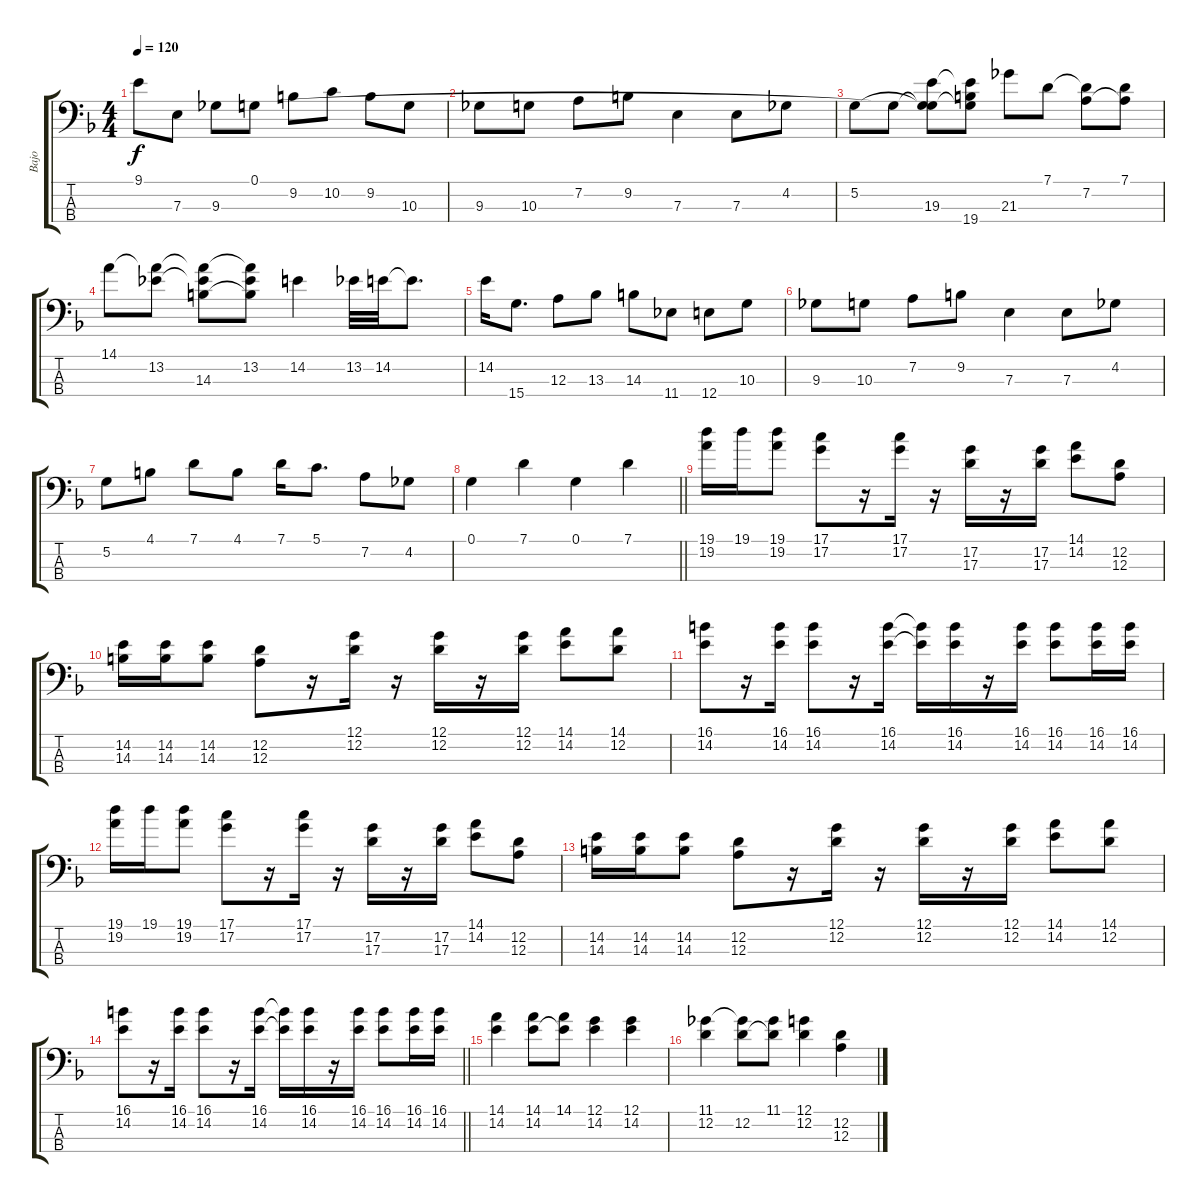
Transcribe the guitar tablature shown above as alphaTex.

\track ("Bajo" "Bajo") {instrument electricbassfinger}
\staff {score tabs}
\tuning (G2 D2 A1 E1) {hide}
\ts (4 4)
\tempo 120
\clef f4
\ks dminor
9.1.8{dy f volume 14 balance 8 instrument electricbassfinger} 7.3.8 9.3.8 0.1.8 9.2.8 10.2.8 9.2.8 10.3.8 |
9.3.8 10.3.8 7.2.8 9.2.8 7.3.4 7.3.8 4.2.8 |
5.2.8 0.1{t}.8 (0.1{t} 5.2{t} 19.3).8 (0.1{t} 19.3{t} 19.4).8 21.3.8 7.1.8 (7.1{t} 7.2).8 (7.1 7.2{t}).8 |
14.1.8 (14.1{t} 13.2).8 (14.1{t} 13.2{t} 14.3).8 (14.1{t} 13.2 14.3{t}).8 14.2.4 13.2.32 14.2.32 14.2{t}.8{d} |
14.2.16 15.4.8{d} 12.3.8 13.3.8 14.3.8 11.4.8 12.4.8 10.3.8 |
9.3.8 10.3.8 7.2.8 9.2.8 7.3.4 7.3.8 4.2.8 |
5.2.8 4.1.8 7.1.8 4.1.8 7.1.16 5.1.8{d} 7.2.8 4.2.8 |
\barLineRight lightlight
0.1.4 7.1.4 0.1.4 7.1.4 |
(19.1 19.2).16 19.1.16 (19.1 19.2).8 (17.1 17.2).8 r.16 (17.1 17.2).16 r.16 (17.2 17.3).16 r.16 (17.2 17.3).16 (14.1 14.2).8 (12.2 12.3).8 |
(14.2 14.3).16 (14.2 14.3).16 (14.2 14.3).8 (12.2 12.3).8 r.16 (12.1 12.2).16 r.16 (12.1 12.2).16 r.16 (12.1 12.2).16 (14.1 14.2).8 (14.1 12.2).8 |
(16.1 14.2).8 r.16 (16.1 14.2).16 (16.1 14.2).8 r.16 (16.1 14.2).16 (16.1{t} 14.2{t}).16 (16.1 14.2).16 r.16 (16.1 14.2).16 (16.1 14.2).8 (16.1 14.2).16 (16.1 14.2).16 |
(19.1 19.2).16 19.1.16 (19.1 19.2).8 (17.1 17.2).8 r.16 (17.1 17.2).16 r.16 (17.2 17.3).16 r.16 (17.2 17.3).16 (14.1 14.2).8 (12.2 12.3).8 |
(14.2 14.3).16 (14.2 14.3).16 (14.2 14.3).8 (12.2 12.3).8 r.16 (12.1 12.2).16 r.16 (12.1 12.2).16 r.16 (12.1 12.2).16 (14.1 14.2).8 (14.1 12.2).8 |
\barLineRight lightlight
(16.1 14.2).8 r.16 (16.1 14.2).16 (16.1 14.2).8 r.16 (16.1 14.2).16 (16.1{t} 14.2{t}).16 (16.1 14.2).16 r.16 (16.1 14.2).16 (16.1 14.2).8 (16.1 14.2).16 (16.1 14.2).16 |
(14.1 14.2).4 (14.1 14.2).8 (14.1 14.2{t}).8 (12.1 14.2).4 (12.1 14.2).4 |
(11.1 12.2).4 (11.1{t} 12.2).8 (11.1 12.2{t}).8 (12.1 12.2).4 (12.2 12.3).4
